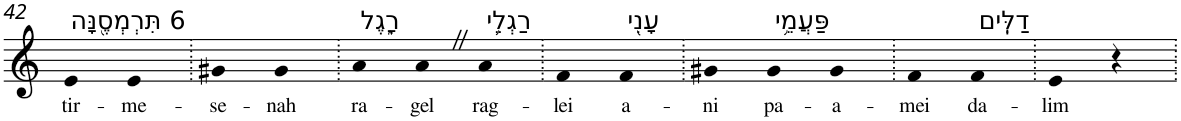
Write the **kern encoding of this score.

**kern	**text
*part1	*part1
*staff1	*staff1
*I"Piano	*
*I'Pno	*
!!LO:PB:g=z
*clefG2	*
*k[]	*
=42	=42
!LO:TX:a:t=6 תִּרְמְסֶ֖נָּה	!
!	!LO:LY:b
4e	tir-
!	!LO:LY:b
4e	-me-
=43.	=43.
!	!LO:LY:b
4g#X	-se-
!	!LO:LY:b
4g#	-nah
=44.	=44.
!LO:TX:a:t=רָ֑גֶל	!
!	!LO:LY:b
4a	ra-
!	!LO:LY:b
4aZ	-gel
!LO:TX:a:t=רַגְלֵ֥י	!
!	!LO:LY:b
4a	rag-
=45.	=45.
!	!LO:LY:b
4f	-lei
!LO:TX:a:t=עָנִ֖י	!
!	!LO:LY:b
4f	a-
=46.	=46.
!	!LO:LY:b
4g#X	-ni
!LO:TX:a:t=פַּעֲמֵ֥י	!
!	!LO:LY:b
4g#	pa-
!	!LO:LY:b
4g#	-a-
=47.	=47.
!	!LO:LY:b
4f	-mei
!LO:TX:a:t=דַלִּֽים	!
!	!LO:LY:b
4f	da-
=48.	=48.
!	!LO:LY:b
4e	-lim
4r	.
=.	=.
*-	*-
